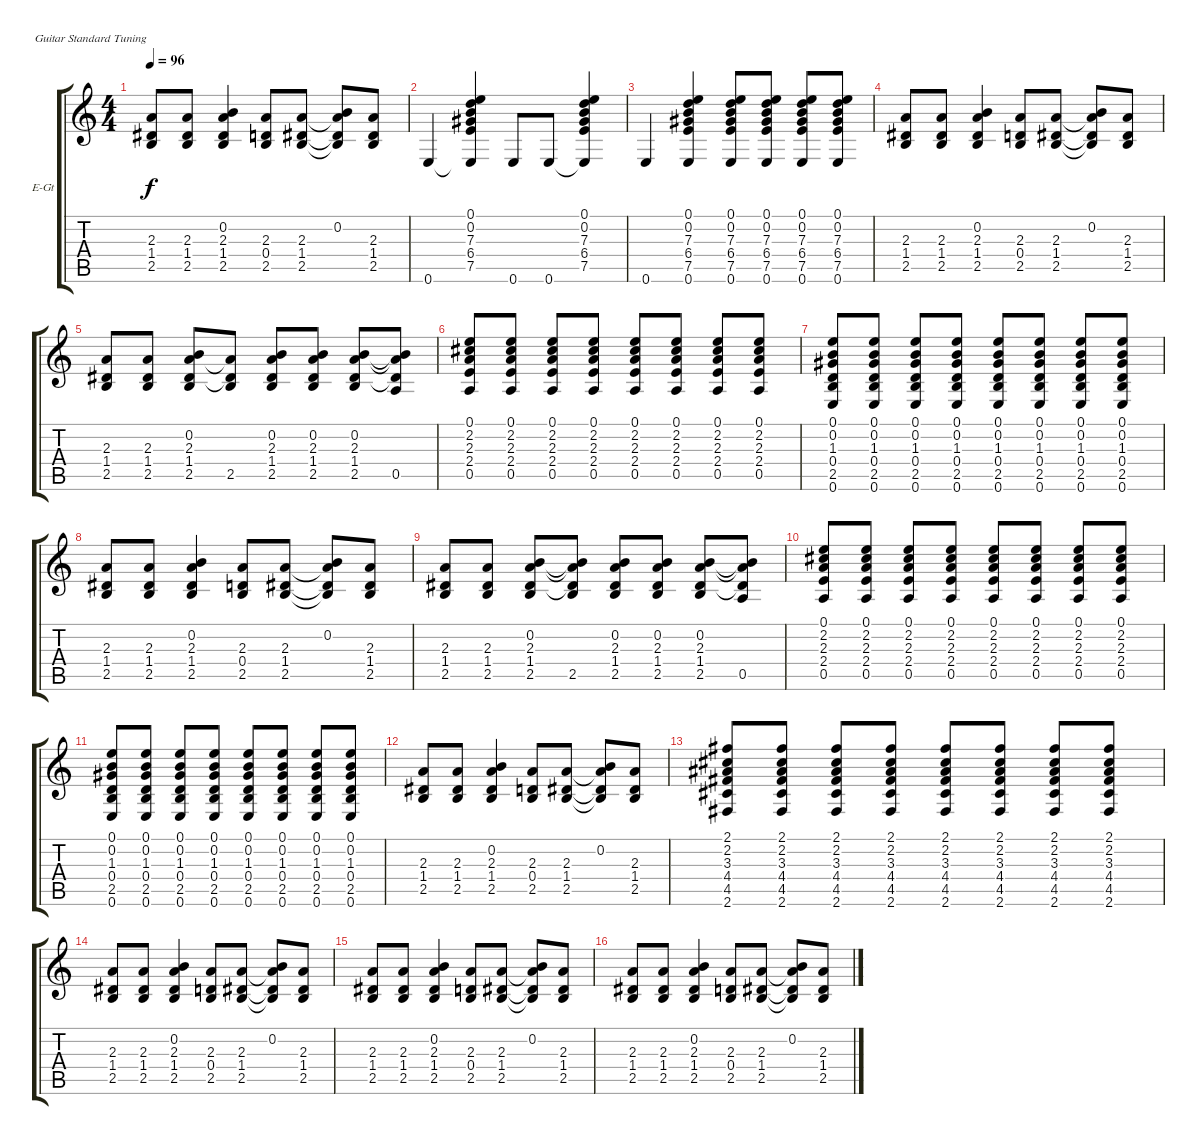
\bracketExtendMode groupsimilarinstruments
\firstSystemTrackNameOrientation horizontal
\otherSystemsTrackNameOrientation horizontal
\track ("Rhythm Guitar" "E-Gt") {instrument overdrivenguitar}
\staff {score tabs}
\tuning (E4 B3 G3 D3 A2 E2)
\ts (4 4)
\tempo 96
\clef g2
\ks c
(2.3 1.4 2.5).8{dy f} (2.3 1.4 2.5).8 (0.2 2.3 1.4 2.5).4 (2.3 0.4 2.5).8 (2.3 1.4 2.5).8 (0.2 2.5{t} 1.4{t} 2.3{t}).8 (2.3 1.4 2.5).8 |
0.6.4 (0.1 0.2 7.3 6.4 7.5 0.6{t}).4 0.6.8 0.6.8 (0.1 0.2 7.3 6.4 7.5 0.6{t}).4 |
0.6.4 (0.1 0.2 7.3 6.4 7.5 0.6).4 (0.1 0.2 7.3 6.4 7.5 0.6).8 (0.1 0.2 7.3 6.4 7.5 0.6).8 (0.1 0.2 7.3 6.4 7.5 0.6).8 (0.1 0.2 7.3 6.4 7.5 0.6).8 |
(2.3 1.4 2.5).8 (2.3 1.4 2.5).8 (0.2 2.3 1.4 2.5).4 (2.3 0.4 2.5).8 (2.3 1.4 2.5).8 (0.2 2.3{t} 1.4{t} 2.5{t}).8 (2.3 1.4 2.5).8 |
(2.3 1.4 2.5).8 (2.3 1.4 2.5).8 (0.2 2.3 1.4 2.5).8 (2.5 1.4{t} 2.3{t}).8 (0.2 2.3 1.4 2.5).8 (0.2 2.3 1.4 2.5).8 (0.2 2.3 1.4 2.5).8 (0.5 0.2{t} 2.3{t} 1.4{t}).8 |
(0.1 2.2 2.3 2.4 0.5).8 (0.1 2.2 2.3 2.4 0.5).8 (0.1 2.2 2.3 2.4 0.5).8 (0.1 2.2 2.3 2.4 0.5).8 (0.1 2.2 2.3 2.4 0.5).8 (0.1 2.2 2.3 2.4 0.5).8 (0.1 2.2 2.3 2.4 0.5).8 (0.1 2.2 2.3 2.4 0.5).8 |
(0.1 0.2 1.3 0.4 2.5 0.6).8 (0.1 0.2 1.3 0.4 2.5 0.6).8 (0.1 0.2 1.3 0.4 2.5 0.6).8 (0.1 0.2 1.3 0.4 2.5 0.6).8 (0.1 0.2 1.3 0.4 2.5 0.6).8 (0.1 0.2 1.3 0.4 2.5 0.6).8 (0.1 0.2 1.3 0.4 2.5 0.6).8 (0.1 0.2 1.3 0.4 2.5 0.6).8 |
(2.3 1.4 2.5).8 (2.3 1.4 2.5).8 (0.2 2.3 1.4 2.5).4 (2.3 0.4 2.5).8 (2.3 1.4 2.5).8 (0.2 2.3{t} 1.4{t} 2.5{t}).8 (2.3 1.4 2.5).8 |
(2.3 1.4 2.5).8 (2.3 1.4 2.5).8 (0.2 2.3 1.4 2.5).8 (2.5 1.4{t} 2.3{t} 0.2{t}).8 (0.2 2.3 1.4 2.5).8 (0.2 2.3 1.4 2.5).8 (0.2 2.3 1.4 2.5).8 (0.5 0.2{t} 2.3{t} 1.4{t}).8 |
(0.1 2.2 2.3 2.4 0.5).8 (0.1 2.2 2.3 2.4 0.5).8 (0.1 2.2 2.3 2.4 0.5).8 (0.1 2.2 2.3 2.4 0.5).8 (0.1 2.2 2.3 2.4 0.5).8 (0.1 2.2 2.3 2.4 0.5).8 (0.1 2.2 2.3 2.4 0.5).8 (0.1 2.2 2.3 2.4 0.5).8 |
(0.1 0.2 1.3 0.4 2.5 0.6).8 (0.1 0.2 1.3 0.4 2.5 0.6).8 (0.1 0.2 1.3 0.4 2.5 0.6).8 (0.1 0.2 1.3 0.4 2.5 0.6).8 (0.1 0.2 1.3 0.4 2.5 0.6).8 (0.1 0.2 1.3 0.4 2.5 0.6).8 (0.1 0.2 1.3 0.4 2.5 0.6).8 (0.1 0.2 1.3 0.4 2.5 0.6).8 |
(2.3 1.4 2.5).8 (2.3 1.4 2.5).8 (0.2 2.3 1.4 2.5).4 (2.3 0.4 2.5).8 (2.3 1.4 2.5).8 (0.2 2.3{t} 2.5{t} 1.4{t}).8 (2.3 1.4 2.5).8 |
(2.1 2.2 3.3 4.4 4.5 2.6).8 (2.1 2.2 3.3 4.4 4.5 2.6).8 (2.1 2.2 3.3 4.4 4.5 2.6).8 (2.1 2.2 3.3 4.4 4.5 2.6).8 (2.1 2.2 3.3 4.4 4.5 2.6).8 (2.1 2.2 3.3 4.4 4.5 2.6).8 (2.1 2.2 3.3 4.4 4.5 2.6).8 (2.1 2.2 3.3 4.4 4.5 2.6).8 |
(2.3 1.4 2.5).8 (2.3 1.4 2.5).8 (0.2 2.3 1.4 2.5).4 (2.3 0.4 2.5).8 (2.3 1.4 2.5).8 (0.2 2.3{t} 1.4{t} 2.5{t}).8 (2.3 1.4 2.5).8 |
(2.3 1.4 2.5).8 (2.3 1.4 2.5).8 (0.2 2.3 1.4 2.5).4 (2.3 0.4 2.5).8 (2.3 1.4 2.5).8 (0.2 2.5{t} 1.4{t} 2.3{t}).8 (2.3 1.4 2.5).8 |
(2.3 1.4 2.5).8 (2.3 1.4 2.5).8 (0.2 2.3 1.4 2.5).4 (2.3 0.4 2.5).8 (2.3 1.4 2.5).8 (0.2 2.3{t} 1.4{t} 2.5{t}).8 (2.3 1.4 2.5).8
